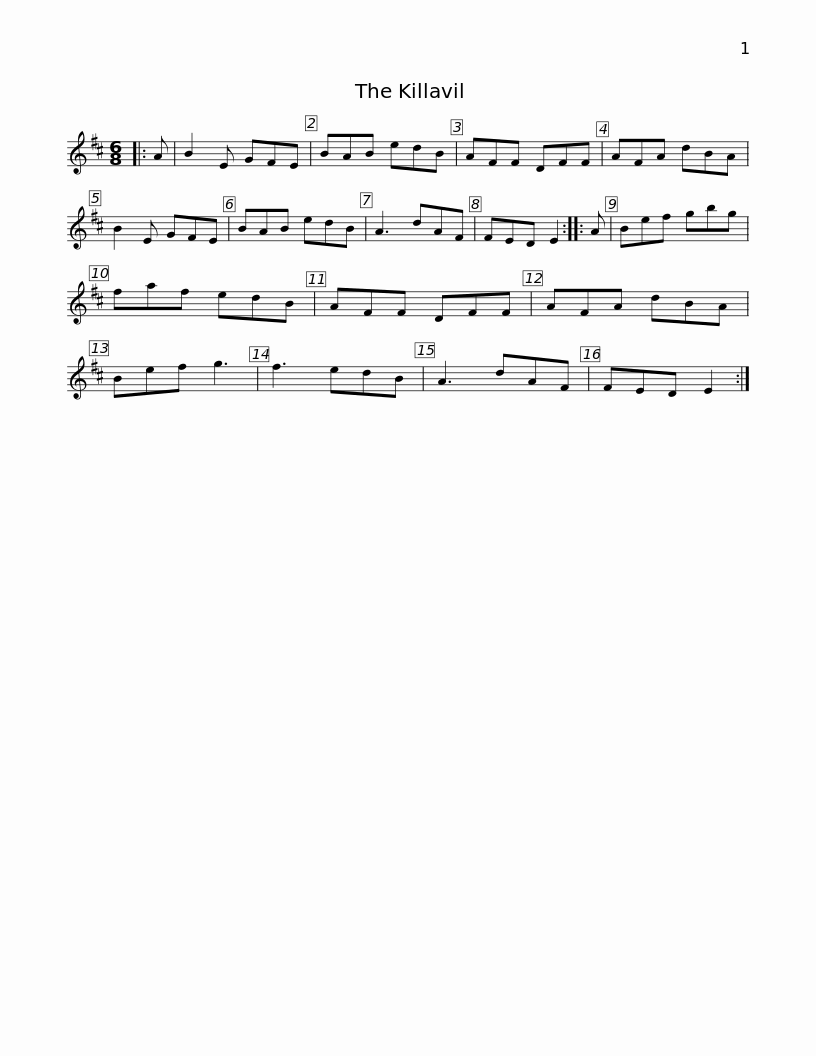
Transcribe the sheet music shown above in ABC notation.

X:1
L:1/8
M:6/8
I:linebreak $
K:D
V:1 treble
V:1
|: A | B2 E GFE | BAB edB | AFF DFF | AFA dBA | %5
 B2 E GFE | BAB edB | A3 dAF |$ FED E2 :: A | %10
 Bef gbg | faf edB | AFF DFF | AFA dBA | Bef g3 | %15
 f3 edB | A3 dAF |$ FED E2 :| %18
